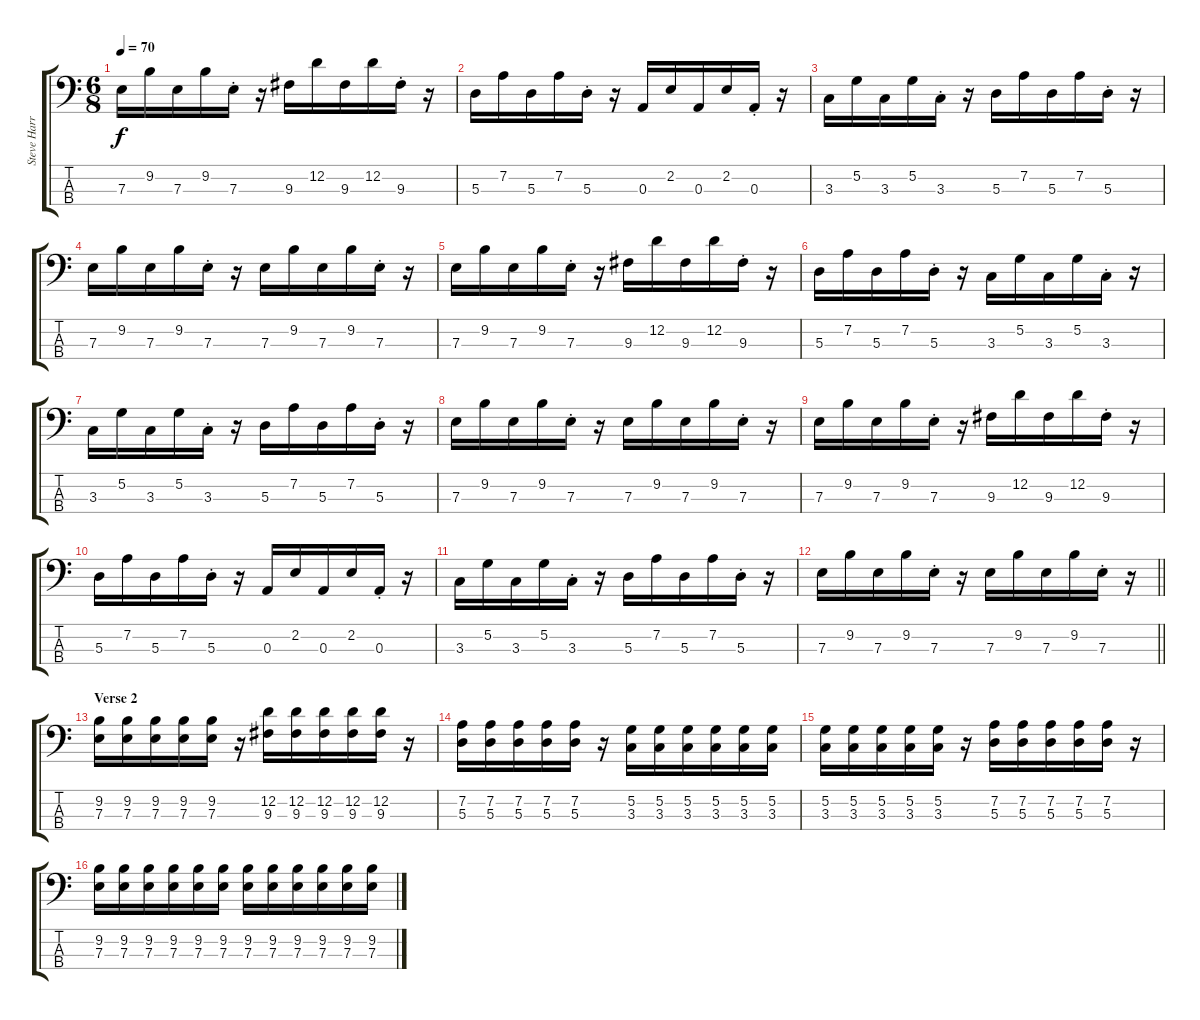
\track ("Steve Harris" "Steve Harr") {instrument electricbassfinger}
\staff {score tabs}
\tuning (G2 D2 A1 E1) {hide}
\ts (6 8)
\tempo 70
\clef f4
\ks c
7.3.16{dy f} 9.2.16 7.3.16 9.2.16 7.3{st}.16 r.16 9.3.16 12.2.16 9.3.16 12.2.16 9.3{st}.16 r.16 |
5.3.16 7.2.16 5.3.16 7.2.16 5.3{st}.16 r.16 0.3.16 2.2.16 0.3.16 2.2.16 0.3{st}.16 r.16 |
3.3.16 5.2.16 3.3.16 5.2.16 3.3{st}.16 r.16 5.3.16 7.2.16 5.3.16 7.2.16 5.3{st}.16 r.16 |
7.3.16 9.2.16 7.3.16 9.2.16 7.3{st}.16 r.16 7.3.16 9.2.16 7.3.16 9.2.16 7.3{st}.16 r.16 |
7.3.16 9.2.16 7.3.16 9.2.16 7.3{st}.16 r.16 9.3.16 12.2.16 9.3.16 12.2.16 9.3{st}.16 r.16 |
5.3.16 7.2.16 5.3.16 7.2.16 5.3{st}.16 r.16 3.3.16 5.2.16 3.3.16 5.2.16 3.3{st}.16 r.16 |
3.3.16 5.2.16 3.3.16 5.2.16 3.3{st}.16 r.16 5.3.16 7.2.16 5.3.16 7.2.16 5.3{st}.16 r.16 |
7.3.16 9.2.16 7.3.16 9.2.16 7.3{st}.16 r.16 7.3.16 9.2.16 7.3.16 9.2.16 7.3{st}.16 r.16 |
7.3.16 9.2.16 7.3.16 9.2.16 7.3{st}.16 r.16 9.3.16 12.2.16 9.3.16 12.2.16 9.3{st}.16 r.16 |
5.3.16 7.2.16 5.3.16 7.2.16 5.3{st}.16 r.16 0.3.16 2.2.16 0.3.16 2.2.16 0.3{st}.16 r.16 |
3.3.16 5.2.16 3.3.16 5.2.16 3.3{st}.16 r.16 5.3.16 7.2.16 5.3.16 7.2.16 5.3{st}.16 r.16 |
\barLineRight lightlight
7.3.16 9.2.16 7.3.16 9.2.16 7.3{st}.16 r.16 7.3.16 9.2.16 7.3.16 9.2.16 7.3{st}.16 r.16 |
\section ("" "Verse 2")
(9.2 7.3).16 (9.2 7.3).16 (9.2 7.3).16 (9.2 7.3).16 (9.2 7.3).16 r.16 (12.2 9.3).16 (12.2 9.3).16 (12.2 9.3).16 (12.2 9.3).16 (12.2 9.3).16 r.16 |
(7.2 5.3).16 (7.2 5.3).16 (7.2 5.3).16 (7.2 5.3).16 (7.2 5.3).16 r.16 (5.2 3.3).16 (5.2 3.3).16 (5.2 3.3).16 (5.2 3.3).16 (5.2 3.3).16 (5.2 3.3).16 |
(5.2 3.3).16 (5.2 3.3).16 (5.2 3.3).16 (5.2 3.3).16 (5.2 3.3).16 r.16 (7.2 5.3).16 (7.2 5.3).16 (7.2 5.3).16 (7.2 5.3).16 (7.2 5.3).16 r.16 |
(9.2 7.3).16 (9.2 7.3).16 (9.2 7.3).16 (9.2 7.3).16 (9.2 7.3).16 (9.2 7.3).16 (9.2 7.3).16 (9.2 7.3).16 (9.2 7.3).16 (9.2 7.3).16 (9.2 7.3).16 (9.2 7.3).16
